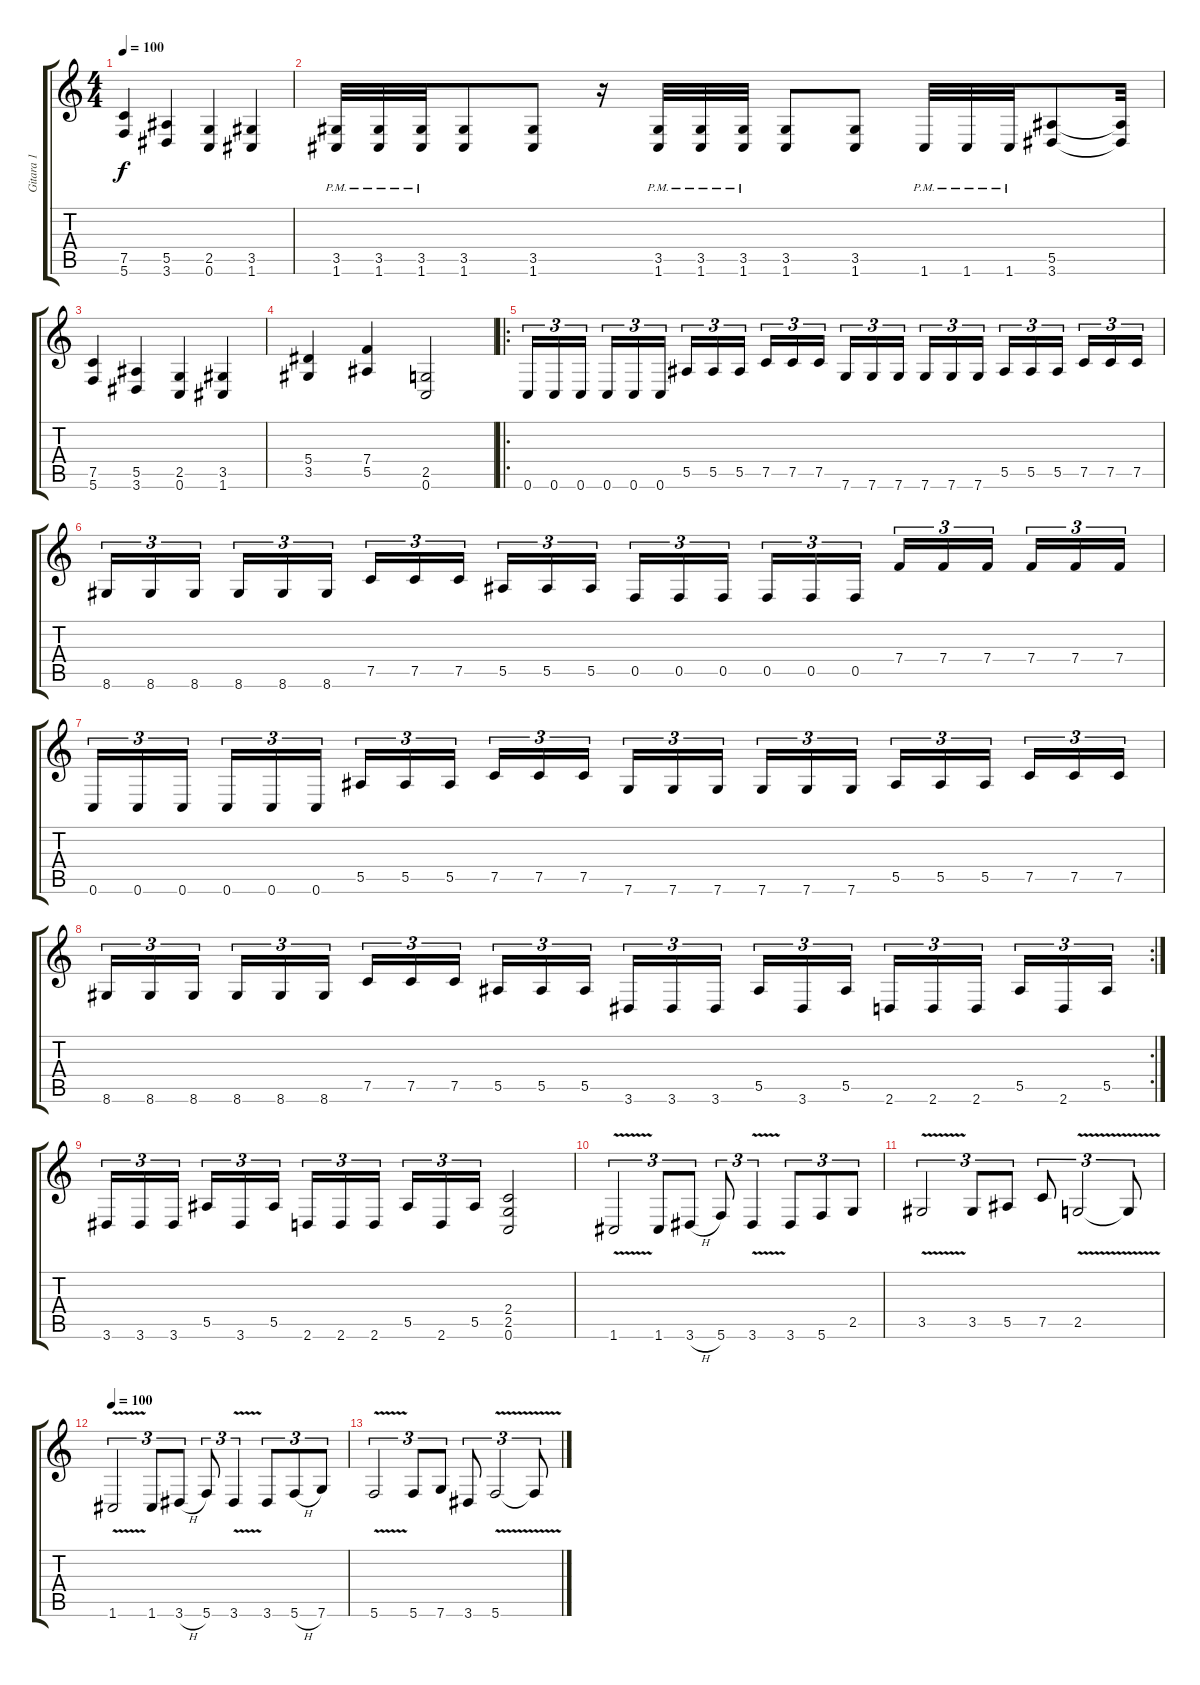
\track ("Gitara 1" "Gitara 1") {instrument overdrivenguitar}
\staff {score tabs}
\tuning (C4 G3 Eb3 Bb2 F2 C2) {hide}
\ts (4 4)
\tempo 100
\clef g2
\ks c
(7.5 5.6).4{dy f} (5.5 3.6).4 (2.5 0.6).4 (3.5 1.6).4 |
(3.5 1.6{pm}).32 (3.5 1.6{pm}).32 (3.5 1.6{pm}).32 (3.5 1.6).8 (3.5 1.6).8 r.16 (3.5 1.6{pm}).32 (3.5 1.6{pm}).32 (3.5 1.6{pm}).32 (3.5 1.6).8 (3.5 1.6).8 1.6{pm}.32 1.6{pm}.32 1.6{pm}.32 (5.5 3.6).8 (5.5{t} 3.6{t}).32 |
(7.5 5.6).4 (5.5 3.6).4 (2.5 0.6).4 (3.5 1.6).4 |
(5.4 3.5).4 (7.4 5.5).4 (2.5 0.6).2 |
\ro
0.6.16{tu (3 2)} 0.6.16{tu (3 2)} 0.6.16{tu (3 2)} 0.6.16{tu (3 2)} 0.6.16{tu (3 2)} 0.6.16{tu (3 2)} 5.5.16{tu (3 2)} 5.5.16{tu (3 2)} 5.5.16{tu (3 2)} 7.5.16{tu (3 2)} 7.5.16{tu (3 2)} 7.5.16{tu (3 2)} 7.6.16{tu (3 2)} 7.6.16{tu (3 2)} 7.6.16{tu (3 2)} 7.6.16{tu (3 2)} 7.6.16{tu (3 2)} 7.6.16{tu (3 2)} 5.5.16{tu (3 2)} 5.5.16{tu (3 2)} 5.5.16{tu (3 2)} 7.5.16{tu (3 2)} 7.5.16{tu (3 2)} 7.5.16{tu (3 2)} |
8.6.16{tu (3 2)} 8.6.16{tu (3 2)} 8.6.16{tu (3 2)} 8.6.16{tu (3 2)} 8.6.16{tu (3 2)} 8.6.16{tu (3 2)} 7.5.16{tu (3 2)} 7.5.16{tu (3 2)} 7.5.16{tu (3 2)} 5.5.16{tu (3 2)} 5.5.16{tu (3 2)} 5.5.16{tu (3 2)} 0.5.16{tu (3 2)} 0.5.16{tu (3 2)} 0.5.16{tu (3 2)} 0.5.16{tu (3 2)} 0.5.16{tu (3 2)} 0.5.16{tu (3 2)} 7.4.16{tu (3 2)} 7.4.16{tu (3 2)} 7.4.16{tu (3 2)} 7.4.16{tu (3 2)} 7.4.16{tu (3 2)} 7.4.16{tu (3 2)} |
0.6.16{tu (3 2)} 0.6.16{tu (3 2)} 0.6.16{tu (3 2)} 0.6.16{tu (3 2)} 0.6.16{tu (3 2)} 0.6.16{tu (3 2)} 5.5.16{tu (3 2)} 5.5.16{tu (3 2)} 5.5.16{tu (3 2)} 7.5.16{tu (3 2)} 7.5.16{tu (3 2)} 7.5.16{tu (3 2)} 7.6.16{tu (3 2)} 7.6.16{tu (3 2)} 7.6.16{tu (3 2)} 7.6.16{tu (3 2)} 7.6.16{tu (3 2)} 7.6.16{tu (3 2)} 5.5.16{tu (3 2)} 5.5.16{tu (3 2)} 5.5.16{tu (3 2)} 7.5.16{tu (3 2)} 7.5.16{tu (3 2)} 7.5.16{tu (3 2)} |
\rc 2
8.6.16{tu (3 2)} 8.6.16{tu (3 2)} 8.6.16{tu (3 2)} 8.6.16{tu (3 2)} 8.6.16{tu (3 2)} 8.6.16{tu (3 2)} 7.5.16{tu (3 2)} 7.5.16{tu (3 2)} 7.5.16{tu (3 2)} 5.5.16{tu (3 2)} 5.5.16{tu (3 2)} 5.5.16{tu (3 2)} 3.6.16{tu (3 2)} 3.6.16{tu (3 2)} 3.6.16{tu (3 2)} 5.5.16{tu (3 2)} 3.6.16{tu (3 2)} 5.5.16{tu (3 2)} 2.6.16{tu (3 2)} 2.6.16{tu (3 2)} 2.6.16{tu (3 2)} 5.5.16{tu (3 2)} 2.6.16{tu (3 2)} 5.5.16{tu (3 2)} |
3.6.16{tu (3 2)} 3.6.16{tu (3 2)} 3.6.16{tu (3 2)} 5.5.16{tu (3 2)} 3.6.16{tu (3 2)} 5.5.16{tu (3 2)} 2.6.16{tu (3 2)} 2.6.16{tu (3 2)} 2.6.16{tu (3 2)} 5.5.16{tu (3 2)} 2.6.16{tu (3 2)} 5.5.16{tu (3 2)} (2.4 2.5 0.6).2 |
1.6{v}.2{tu (3 2)} 1.6.8{tu (3 2)} 3.6{h}.8{tu (3 2)} 5.6.8{tu (3 2)} 3.6{v}.4{tu (3 2)} 3.6.8{tu (3 2)} 5.6.8{tu (3 2)} 2.5.8{tu (3 2)} |
3.5{v}.2{tu (3 2)} 3.5.8{tu (3 2)} 5.5.8{tu (3 2)} 7.5.8{tu (3 2)} 2.5{v}.2{tu (3 2)} 2.5{t}.8{tu (3 2)} |
\tempo 100
1.6{v}.2{tu (3 2)} 1.6.8{tu (3 2)} 3.6{h}.8{tu (3 2)} 5.6.8{tu (3 2)} 3.6{v}.4{tu (3 2)} 3.6.8{tu (3 2)} 5.6{h}.8{tu (3 2)} 7.6.8{tu (3 2)} |
5.6{v}.2{tu (3 2)} 5.6.8{tu (3 2)} 7.6.8{tu (3 2)} 3.6.8{tu (3 2)} 5.6{v}.2{tu (3 2)} 5.6{t}.8{tu (3 2)}
